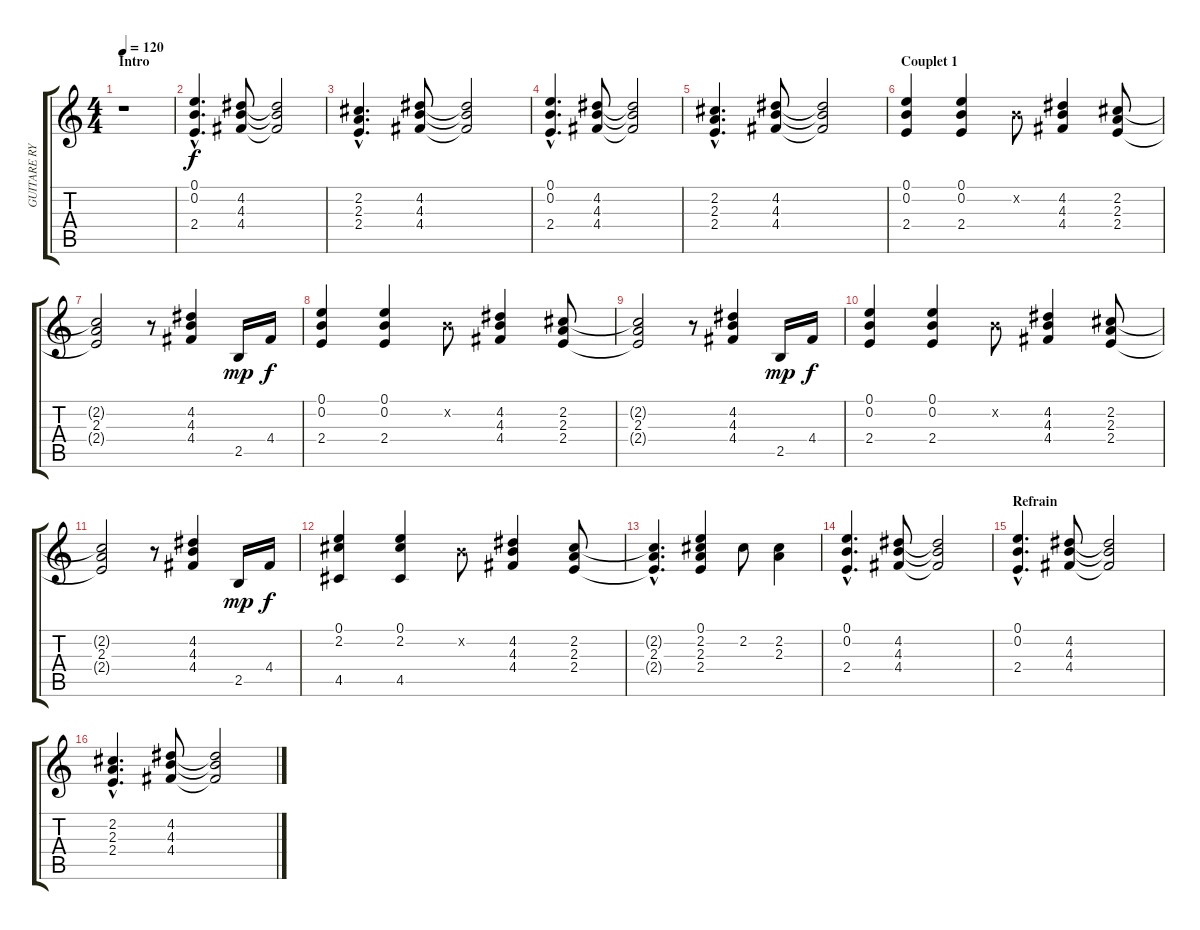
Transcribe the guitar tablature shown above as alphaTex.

\track ("GUITARE RYTHMIQUE" "GUITARE RY") {instrument acousticguitarsteel}
\staff {score tabs}
\tuning (E4 B3 G3 D3 A2 E2) {hide}
\ts (4 4)
\section ("" "Intro")
\tempo 120
\clef g2
\ks c
r.1{dy f instrument acousticguitarsteel} |
(0.1{hac} 0.2{hac} 2.4{hac}).4{d} (4.2 4.3 4.4).8 (4.2{t} 4.3{t} 4.4{t}).2 |
(2.2{hac} 2.3{hac} 2.4{hac}).4{d} (4.2 4.3 4.4).8 (4.2{t} 4.3{t} 4.4{t}).2 |
(0.1{hac} 0.2{hac} 2.4{hac}).4{d} (4.2 4.3 4.4).8 (4.2{t} 4.3{t} 4.4{t}).2 |
(2.2{hac} 2.3{hac} 2.4{hac}).4{d} (4.2 4.3 4.4).8 (4.2{t} 4.3{t} 4.4{t}).2 |
\section ("" "Couplet 1")
(0.1 0.2 2.4).4 (0.1 0.2 2.4).4 0.2{x}.8 (4.2 4.3 4.4).4 (2.2 2.3 2.4).8 |
(2.2{t} 2.3 2.4{t}).2 r.8 (4.2 4.3 4.4).4 2.5.16{dy mp} 4.4.16{dy f} |
(0.1 0.2 2.4).4 (0.1 0.2 2.4).4 0.2{x}.8 (4.2 4.3 4.4).4 (2.2 2.3 2.4).8 |
(2.2{t} 2.3 2.4{t}).2 r.8 (4.2 4.3 4.4).4 2.5.16{dy mp} 4.4.16{dy f} |
(0.1 0.2 2.4).4 (0.1 0.2 2.4).4 0.2{x}.8 (4.2 4.3 4.4).4 (2.2 2.3 2.4).8 |
(2.2{t} 2.3 2.4{t}).2 r.8 (4.2 4.3 4.4).4 2.5.16{dy mp} 4.4.16{dy f} |
(0.1 2.2 4.5).4 (0.1 2.2 4.5).4 0.2{x}.8 (4.2 4.3 4.4).4 (2.2 2.3 2.4).8 |
(2.2{hac t} 2.3{hac} 2.4{hac t}).4{d} (0.1 2.2 2.3 2.4).4 2.2.8 (2.2 2.3).4 |
(0.1{hac} 0.2{hac} 2.4{hac}).4{d} (4.2 4.3 4.4).8 (4.2{t} 4.3{t} 4.4{t}).2 |
\section ("" "Refrain")
(0.1{hac} 0.2{hac} 2.4{hac}).4{d} (4.2 4.3 4.4).8 (4.2{t} 4.3{t} 4.4{t}).2 |
(2.2{hac} 2.3{hac} 2.4{hac}).4{d} (4.2 4.3 4.4).8 (4.2{t} 4.3{t} 4.4{t}).2
